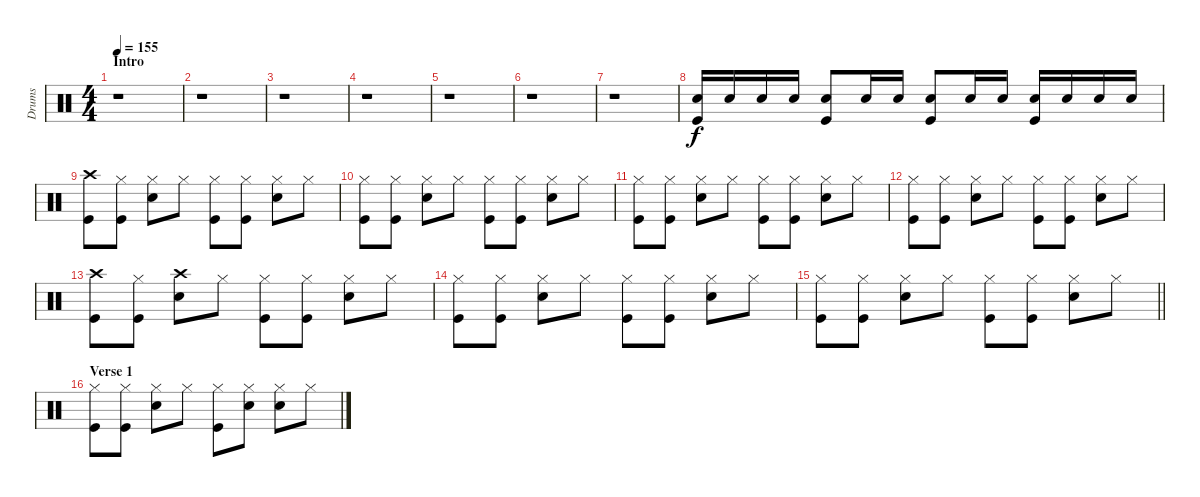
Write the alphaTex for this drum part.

\track ("Drums" "Drums") {instrument percussion}
\staff {score}
\articulation defaults
\ts (4 4)
\section ("" "Intro")
\tempo 155
\clef neutral
\ks c
r.1{dy f} |
r.1 |
r.1 |
r.1 |
r.1 |
r.1 |
r.1 |
("Snare (hit) 2" "Kick (hit)").16 "Snare (hit) 2".16 "Snare (hit) 2".16 "Snare (hit) 2".16 ("Snare (hit) 2" "Kick (hit)").8 "Snare (hit) 2".16 "Snare (hit) 2".16 ("Snare (hit) 2" "Kick (hit)").8 "Snare (hit) 2".16 "Snare (hit) 2".16 ("Snare (hit) 2" "Kick (hit)").16 "Snare (hit) 2".16 "Snare (hit) 2".16 "Snare (hit) 2".16 |
("Crash high (hit)" "Kick (hit)").8 ("Hi-Hat (closed)" "Kick (hit)").8 ("Hi-Hat (closed)" "Snare (hit) 2").8 "Hi-Hat (closed)".8 ("Hi-Hat (closed)" "Kick (hit)").8 ("Hi-Hat (closed)" "Kick (hit)").8 ("Hi-Hat (closed)" "Snare (hit) 2").8 "Hi-Hat (closed)".8 |
("Hi-Hat (closed)" "Kick (hit)").8 ("Hi-Hat (closed)" "Kick (hit)").8 ("Hi-Hat (closed)" "Snare (hit) 2").8 "Hi-Hat (closed)".8 ("Hi-Hat (closed)" "Kick (hit)").8 ("Hi-Hat (closed)" "Kick (hit)").8 ("Hi-Hat (closed)" "Snare (hit) 2").8 "Hi-Hat (closed)".8 |
("Hi-Hat (closed)" "Kick (hit)").8 ("Hi-Hat (closed)" "Kick (hit)").8 ("Hi-Hat (closed)" "Snare (hit) 2").8 "Hi-Hat (closed)".8 ("Hi-Hat (closed)" "Kick (hit)").8 ("Hi-Hat (closed)" "Kick (hit)").8 ("Hi-Hat (closed)" "Snare (hit) 2").8 "Hi-Hat (closed)".8 |
("Hi-Hat (closed)" "Kick (hit)").8 ("Hi-Hat (closed)" "Kick (hit)").8 ("Hi-Hat (closed)" "Snare (hit) 2").8 "Hi-Hat (closed)".8 ("Hi-Hat (closed)" "Kick (hit)").8 ("Hi-Hat (closed)" "Kick (hit)").8 ("Hi-Hat (closed)" "Snare (hit) 2").8 "Hi-Hat (closed)".8 |
("Crash high (hit)" "Kick (hit)").8 ("Hi-Hat (closed)" "Kick (hit)").8 ("Crash high (hit)" "Snare (hit) 2").8 "Hi-Hat (closed)".8 ("Hi-Hat (closed)" "Kick (hit)").8 ("Hi-Hat (closed)" "Kick (hit)").8 ("Hi-Hat (closed)" "Snare (hit) 2").8 "Hi-Hat (closed)".8 |
("Hi-Hat (closed)" "Kick (hit)").8 ("Hi-Hat (closed)" "Kick (hit)").8 ("Hi-Hat (closed)" "Snare (hit) 2").8 "Hi-Hat (closed)".8 ("Hi-Hat (closed)" "Kick (hit)").8 ("Hi-Hat (closed)" "Kick (hit)").8 ("Hi-Hat (closed)" "Snare (hit) 2").8 "Hi-Hat (closed)".8 |
\barLineRight lightlight
("Hi-Hat (closed)" "Kick (hit)").8 ("Hi-Hat (closed)" "Kick (hit)").8 ("Hi-Hat (closed)" "Snare (hit) 2").8 "Hi-Hat (closed)".8 ("Hi-Hat (closed)" "Kick (hit)").8 ("Hi-Hat (closed)" "Kick (hit)").8 ("Hi-Hat (closed)" "Snare (hit) 2").8 "Hi-Hat (closed)".8 |
\section ("" "Verse 1")
("Hi-Hat (closed)" "Kick (hit)").8 ("Hi-Hat (closed)" "Kick (hit)").8 ("Hi-Hat (closed)" "Snare (hit) 2").8 "Hi-Hat (closed)".8 ("Hi-Hat (closed)" "Kick (hit)").8 ("Hi-Hat (closed)" "Snare (hit) 2").8 ("Hi-Hat (closed)" "Snare (hit) 2").8 "Hi-Hat (closed)".8
